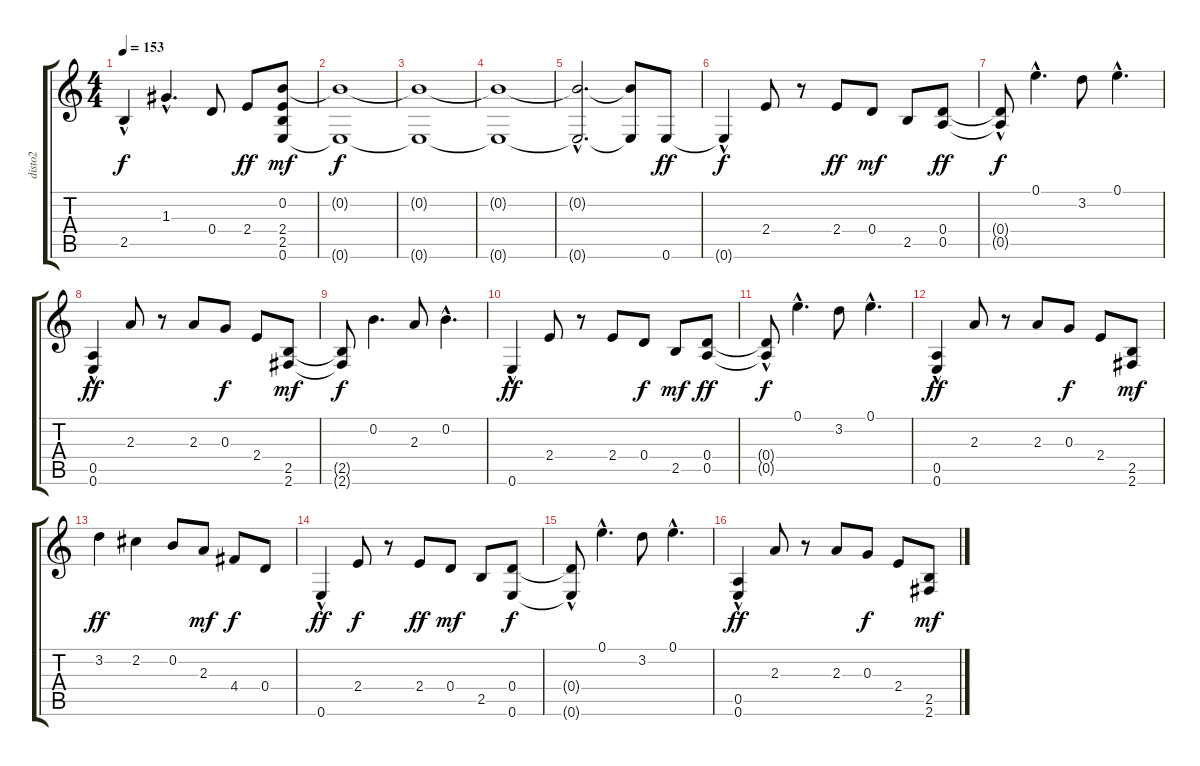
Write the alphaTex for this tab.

\track ("disto2" "disto2") {instrument distortionguitar}
\staff {score tabs}
\tuning (E4 B3 G3 D3 A2 E2) {hide}
\ts (4 4)
\tempo 153
\clef g2
\ks c
2.5{hac}.4{dy f} 1.3{hac}.4{d} 0.4.8 2.4.8{dy ff} (0.2 2.4 2.5 0.6).8{dy mf} |
(0.2{t} 0.6{t}).1{dy f} |
(0.2{t} 0.6{t}).1 |
(0.2{t} 0.6{t}).1 |
(0.2{hac t} 0.6{hac t}).2{d} (0.2{t} 0.6{t}).8 0.6.8{dy ff} |
0.6{hac t}.4{dy f} 2.4.8 r.8 2.4.8{dy ff} 0.4.8{dy mf} 2.5.8 (0.4 0.5).8{dy ff} |
(0.4{hac t} 0.5{hac t}).8{dy f} 0.1{hac}.4{d} 3.2.8 0.1{hac}.4{d} |
(0.5 0.6{hac}).4{dy ff} 2.3.8 r.8 2.3.8 0.3.8{dy f} 2.4.8 (2.5 2.6).8{dy mf} |
(2.5{t} 2.6{t}).8{dy f} 0.2.4{d} 2.3.8 0.2{hac}.4{d} |
0.6{hac}.4{dy ff} 2.4.8 r.8 2.4.8 0.4.8{dy f} 2.5.8{dy mf} (0.4 0.5).8{dy ff} |
(0.4{hac t} 0.5{hac t}).8{dy f} 0.1{hac}.4{d} 3.2.8 0.1{hac}.4{d} |
(0.5 0.6{hac}).4{dy ff} 2.3.8 r.8 2.3.8 0.3.8{dy f} 2.4.8 (2.5 2.6).8{dy mf} |
3.2.4{dy ff} 2.2.4 0.2.8 2.3.8{dy mf} 4.4.8{dy f} 0.4.8 |
0.6{hac}.4{dy ff} 2.4.8{dy f} r.8 2.4.8{dy ff} 0.4.8{dy mf} 2.5.8 (0.4 0.6).8{dy f} |
(0.4{hac t} 0.6{hac t}).8 0.1{hac}.4{d} 3.2.8 0.1{hac}.4{d} |
(0.5 0.6{hac}).4{dy ff} 2.3.8 r.8 2.3.8 0.3.8{dy f} 2.4.8 (2.5 2.6).8{dy mf}
